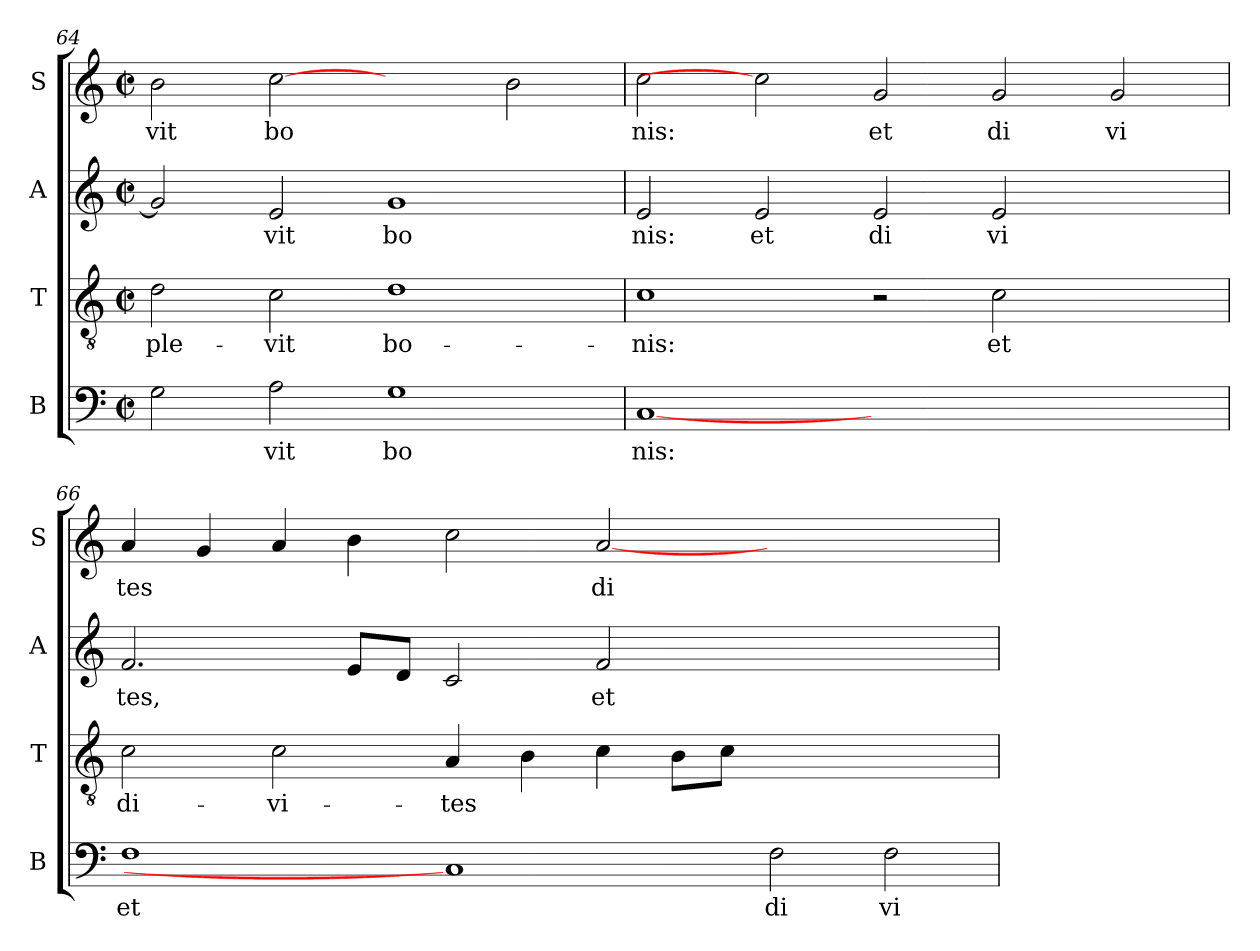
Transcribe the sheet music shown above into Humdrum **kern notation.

**kern	**text	**kern	**text	**kern	**text	**kern	**text
*part4	*part4	*part3	*part3	*part2	*part2	*part1	*part1
*staff4	*staff4	*staff3	*staff3	*staff2	*staff2	*staff1	*staff1
*I"B	*	*I"T	*	*I"A	*	*I"S	*
*I'B	*	*I'T	*	*I'A	*	*I'S	*
!!LO:LB:g=z
*clefF4	*	*clefGv2	*	*clefG2	*	*clefG2	*
*k[]	*	*k[]	*	*k[]	*	*k[]	*
*C:	*	*C:	*	*C:	*	*C:	*
*M2/2	*	*M2/2	*	*M2/2	*	*M2/2	*
*met(c|)	*	*met(c|)	*	*met(c|)	*	*met(c|)	*
=64	=64	=64	=64	=64	=64	=64	=64
!	!LO:LY:b:cj	!	!LO:LY:b:cj	!	!LO:LY:b:cj	!	!LO:LY:b:cj
2G\	.	2d\	ple-	2g/]	--	2b\	vit
!	!LO:LY:b:cj	!	!LO:LY:b:cj	!	!LO:LY:b:cj	!	!LO:LY:b:cj
2A\	vit	2c\	-vit	2e/	-vit	[2cc	bo
!	!LO:LY:b:cj	!	!LO:LY:b:cj	!	!LO:LY:b:cj	!	!
1G	bo	1d	bo-	1g	bo	2ryy	.
!	!	!	!	!	!	!	!LO:LY:b:cj
.	.	.	.	.	.	2b\	.
=65	=65	=65	=65	=65	=65	=65	=65
!	!LO:LY:b:cj	!	!LO:LY:b:cj	!	!LO:LY:b:cj	!	!LO:LY:b:cj
[1C	nis:	1c	-nis:	2e/	nis:	2cc\	nis:
!	!	!	!	!	!LO:LY:b:cj	!	!
.	.	.	.	2e/	et	2cc]	.
!	!	!	!	!	!LO:LY:b:cj	!	!LO:LY:b:cj
1.ryy	.	2r	.	2e/	di	2g/	et
!	!	!	!LO:LY:b:cj	!	!LO:LY:b:cj	!	!LO:LY:b:cj
.	.	2c\	et	2e/	vi	2g/	di
!	!	!	!	!	!	!	!LO:LY:b:cj
.	.	2ryy	.	2ryy	.	2g/	vi
=66	=66	=66	=66	=66	=66	=66	=66
!	!LO:LY:b:cj	!	!LO:LY:b:cj	!	!LO:LY:b:cj	!	!LO:LY:b:cj
1F	et	2c\	di-	2.f/	tes,	4a/	tes
!	!	!	!	!	!	!	!LO:LY:b:cj
.	.	.	.	.	.	4g/	.
!	!	!	!LO:LY:b:cj	!	!	!	!LO:LY:b:cj
.	.	2c\	-vi-	.	.	4a/	.
!	!	!	!	!	!LO:LY:b:cj	!	!LO:LY:b:cj
.	.	.	.	8e/L	.	4b\	.
!	!	!	!	!	!LO:LY:b:cj	!	!
.	.	.	.	8d/J	.	.	.
!	!	!	!LO:LY:b:cj	!	!LO:LY:b:cj	!	!LO:LY:b:cj
1C]	.	4A/	-tes	2c/	.	2cc\	.
!	!	!	!LO:LY:b:cj	!	!	!	!
.	.	4B\	.	.	.	.	.
!	!	!	!LO:LY:b:cj	!	!LO:LY:b:cj	!	!LO:LY:b:cj
.	.	4c\	.	2f/	et	[<2a/	di
!	!	!	!LO:LY:b:cj	!	!	!	!
.	.	8B\L	.	.	.	.	.
!	!	!	!LO:LY:b:cj	!	!	!	!
.	.	8c\J	.	.	.	.	.
!	!LO:LY:b:cj	!	!	!	!	!	!
2F\	di	1ryy	.	1ryy	.	1ryy	.
!	!LO:LY:b:cj	!	!	!	!	!	!
2F\	vi	.	.	.	.	.	.
=	=	=	=	=	=	=	=
*-	*-	*-	*-	*-	*-	*-	*-
